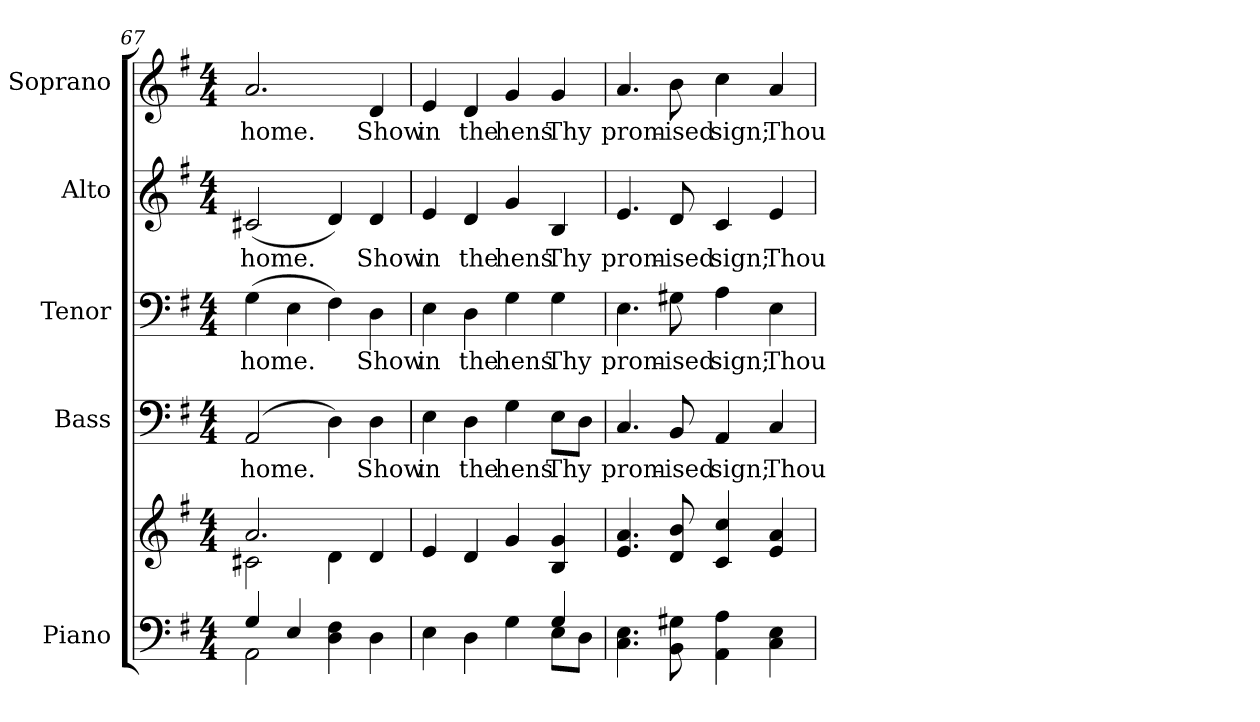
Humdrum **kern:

**kern	**kern	**kern	**text	**kern	**text	**kern	**text	**kern	**text
*part5	*part5	*part4	*part4	*part3	*part3	*part2	*part2	*part1	*part1
*staff6	*staff5	*staff4	*staff4	*staff3	*staff3	*staff2	*staff2	*staff1	*staff1
*I"Piano	*	*I"Bass	*	*I"Tenor	*	*I"Alto	*	*I"Soprano	*
*I'Pno.	*	*I'B.	*	*I'T.	*	*I'A.	*	*I'S.	*
*clefF4	*clefG2	*clefF4	*	*clefF4	*	*clefG2	*	*clefG2	*
*k[f#]	*k[f#]	*k[f#]	*	*k[f#]	*	*k[f#]	*	*k[f#]	*
*G:	*G:	*G:	*	*G:	*	*G:	*	*G:	*
*M4/4	*M4/4	*M4/4	*	*M4/4	*	*M4/4	*	*M4/4	*
=67	=67	=67	=67	=67	=67	=67	=67	=67	=67
*^	*^	*	*	*	*	*	*	*	*
!	!	!	!	!	!LO:LY:b:color=#000000	!	!	!	!	!	!
!	!	!	!	!	!	!	!LO:LY:b:color=#000000	!	!	!	!
!	!	!	!	!	!	!	!	!	!LO:LY:b:color=#000000	!	!
!	!	!	!	!	!	!	!	!	!	!	!LO:LY:b:color=#000000
4Gi/	2AAi\	2.ai/	2c#Xi\	(2AAi/	home.	(4Gi\	home.	(2c#Xi/	home.	2.ai/	home.
4Ei/	.	.	.	.	.	4Ei\	.	.	.	.	.
4Di\ 4F#i	2ryy	.	4di\	4Di\)	.	4F#i\)	.	4di/)	.	.	.
!	!	!	!	!	!LO:LY:b:color=#000000	!	!	!	!	!	!
!	!	!	!	!	!	!	!LO:LY:b:color=#000000	!	!	!	!
!	!	!	!	!	!	!	!	!	!LO:LY:b:color=#000000	!	!
!	!	!	!	!	!	!	!	!	!	!	!LO:LY:b:color=#000000
4Di\	.	4di/	4ryy	4Di\	Show	4Di\	Show	4di/	Show	4di/	Show
*	*	*v	*v	*	*	*	*	*	*	*	*
!!LO:PB:g=z
=68	=68	=68	=68	=68	=68	=68	=68	=68	=68	=68
*	*	*^	*	*	*	*	*	*	*	*
!	!	!	!	!	!LO:LY:b:color=#000000	!	!	!	!	!	!
*	*	*v	*v	*	*	*	*	*	*	*	*
*	*	*^	*	*	*	*	*	*	*	*
!	!	!	!	!	!	!	!LO:LY:b:color=#000000	!	!	!	!
*	*	*v	*v	*	*	*	*	*	*	*	*
*	*	*^	*	*	*	*	*	*	*	*
!	!	!	!	!	!	!	!	!	!LO:LY:b:color=#000000	!	!
*	*	*v	*v	*	*	*	*	*	*	*	*
*	*	*^	*	*	*	*	*	*	*	*
!	!	!	!	!	!	!	!	!	!	!	!LO:LY:b:color=#000000
*	*	*v	*v	*	*	*	*	*	*	*	*
4Ei\	2ryy	4ei/	4Ei\	in	4Ei\	in	4ei/	in	4ei/	in
!	!	!	!	!LO:LY:b:color=#000000	!	!	!	!	!	!
!	!	!	!	!	!	!LO:LY:b:color=#000000	!	!	!	!
!	!	!	!	!	!	!	!	!LO:LY:b:color=#000000	!	!
!	!	!	!	!	!	!	!	!	!	!LO:LY:b:color=#000000
4Di\	.	4di/	4Di\	the	4Di\	the	4di/	the	4di/	the
!	!	!	!	!LO:LY:b:color=#000000	!	!	!	!	!	!
!	!	!	!	!	!	!LO:LY:b:color=#000000	!	!	!	!
!	!	!	!	!	!	!	!	!LO:LY:b:color=#000000	!	!
!	!	!	!	!	!	!	!	!	!	!LO:LY:b:color=#000000
4Gi\	4ryy	4gi/	4Gi\	hens	4Gi\	hens	4gi/	hens	4gi/	hens
!	!	!	!	!LO:LY:b:color=#000000	!	!	!	!	!	!
!	!	!	!	!	!	!LO:LY:b:color=#000000	!	!	!	!
!	!	!	!	!	!	!	!	!LO:LY:b:color=#000000	!	!
!	!	!	!	!	!	!	!	!	!	!LO:LY:b:color=#000000
4Gi/	8Ei\L	4Bi/ 4gi	8Ei\L	Thy	4Gi\	Thy	4Bi/	Thy	4gi/	Thy
.	8Di\J	.	8Di\J	.	.	.	.	.	.	.
*v	*v	*	*	*	*	*	*	*	*	*
=69	=69	=69	=69	=69	=69	=69	=69	=69	=69
*^	*	*	*	*	*	*	*	*	*
!	!	!	!	!LO:LY:b:color=#000000	!	!	!	!	!	!
*v	*v	*	*	*	*	*	*	*	*	*
*^	*	*	*	*	*	*	*	*	*
!	!	!	!	!	!	!LO:LY:b:color=#000000	!	!	!	!
*v	*v	*	*	*	*	*	*	*	*	*
*^	*	*	*	*	*	*	*	*	*
!	!	!	!	!	!	!	!	!LO:LY:b:color=#000000	!	!
*v	*v	*	*	*	*	*	*	*	*	*
*^	*	*	*	*	*	*	*	*	*
!	!	!	!	!	!	!	!	!	!	!LO:LY:b:color=#000000
*v	*v	*	*	*	*	*	*	*	*	*
4.Ci\ 4.Ei	4.ei/ 4.ai	4.Ci/	prom-	4.Ei\	prom-	4.ei/	prom-	4.ai/	prom-
!	!	!	!LO:LY:b:color=#000000	!	!	!	!	!	!
!	!	!	!	!	!LO:LY:b:color=#000000	!	!	!	!
!	!	!	!	!	!	!	!LO:LY:b:color=#000000	!	!
!	!	!	!	!	!	!	!	!	!LO:LY:b:color=#000000
8BBi\ 8G#Xi	8di/ 8bi	8BBi/	-ised	8G#Xi\	-ised	8di/	-ised	8bi\	-ised
!	!	!	!LO:LY:b:color=#000000	!	!	!	!	!	!
!	!	!	!	!	!LO:LY:b:color=#000000	!	!	!	!
!	!	!	!	!	!	!	!LO:LY:b:color=#000000	!	!
!	!	!	!	!	!	!	!	!	!LO:LY:b:color=#000000
4AAi\ 4Ai	4ci/ 4cci	4AAi/	sign;	4Ai\	sign;	4ci/	sign;	4cci\	sign;
!	!	!	!LO:LY:b:color=#000000	!	!	!	!	!	!
!	!	!	!	!	!LO:LY:b:color=#000000	!	!	!	!
!	!	!	!	!	!	!	!LO:LY:b:color=#000000	!	!
!	!	!	!	!	!	!	!	!	!LO:LY:b:color=#000000
4Ci\ 4Ei	4ei/ 4ai	4Ci/	Thou	4Ei\	Thou	4ei/	Thou	4ai/	Thou
=	=	=	=	=	=	=	=	=	=
*-	*-	*-	*-	*-	*-	*-	*-	*-	*-
